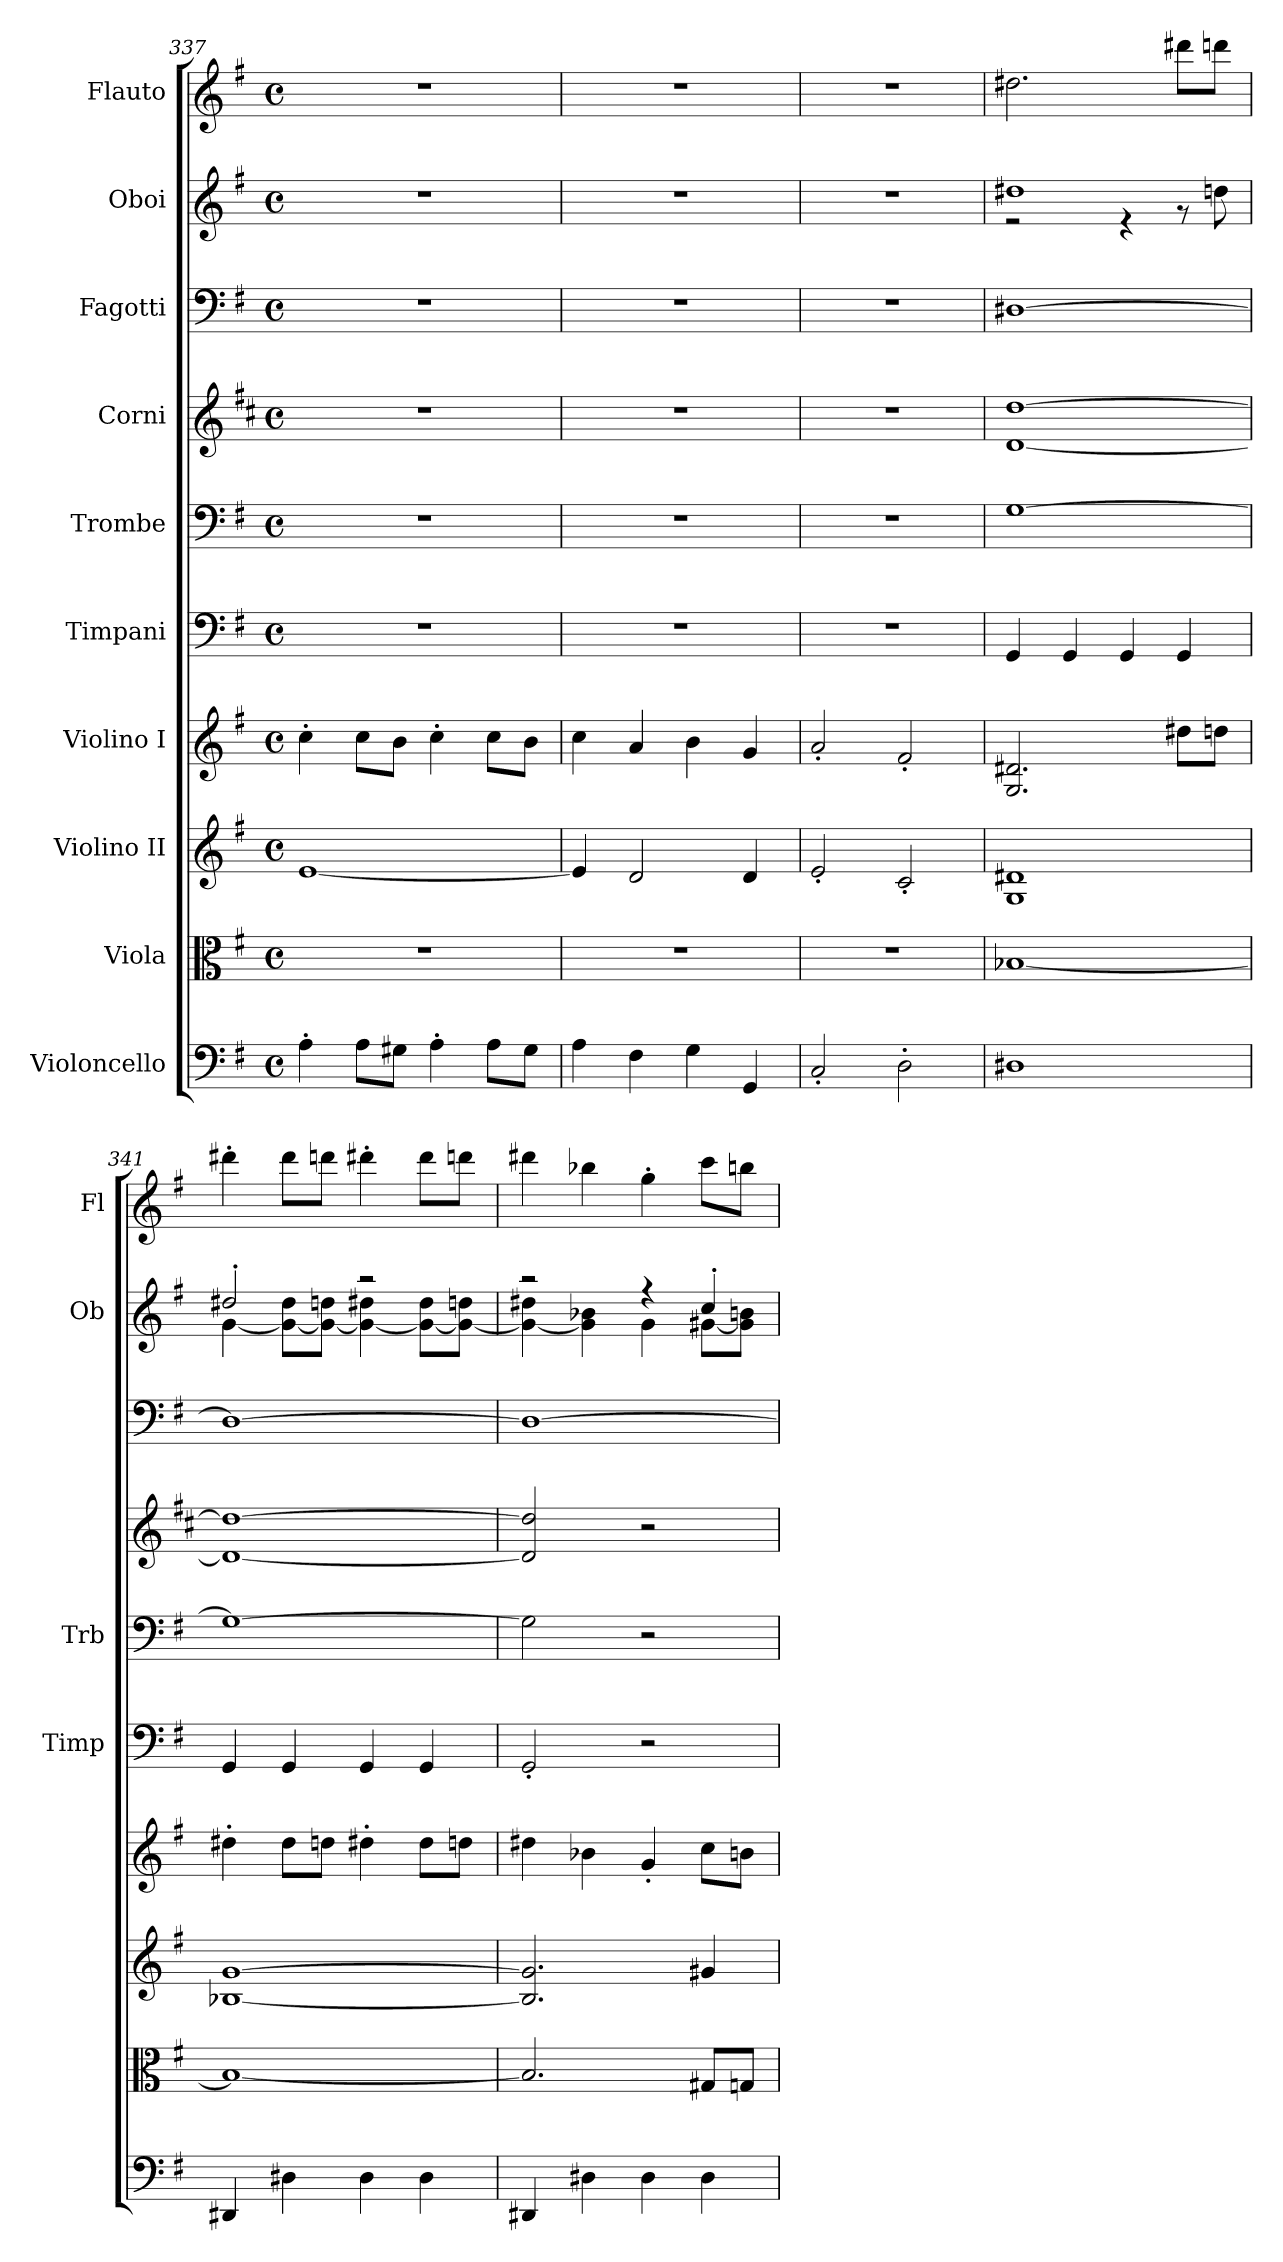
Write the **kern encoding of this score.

**kern	**kern	**kern	**kern	**kern	**kern	**kern	**kern	**kern	**kern
*part10	*part9	*part8	*part7	*part6	*part5	*part4	*part3	*part2	*part1
*staff10	*staff9	*staff8	*staff7	*staff6	*staff5	*staff4	*staff3	*staff2	*staff1
*I"Violoncello	*I"Viola	*I"Violino II	*I"Violino I	*I"Timpani	*I"Trombe	*I"Corni	*I"Fagotti	*I"Oboi	*I"Flauto
*	*	*	*	*I'Timp	*I'Trb	*	*	*I'Ob	*I'Fl
*clefF4	*clefC3	*clefG2	*clefG2	*clefF4	*clefF4	*clefG2	*clefF4	*clefG2	*clefG2
*	*	*	*	*	*	*ITrd4c7	*	*	*
*k[f#]	*k[f#]	*k[f#]	*k[f#]	*k[f#]	*k[f#]	*k[f#]	*k[f#]	*k[f#]	*k[f#]
*M4/4	*M4/4	*M4/4	*M4/4	*M4/4	*M4/4	*M4/4	*M4/4	*M4/4	*M4/4
*met(c)	*met(c)	*met(c)	*met(c)	*met(c)	*met(c)	*met(c)	*met(c)	*met(c)	*met(c)
=337	=337	=337	=337	=337	=337	=337	=337	=337	=337
4A'\	1r	[1e	4cc'\	1r	1r	1r	1r	1r	1r
8A\L	.	.	8cc\L	.	.	.	.	.	.
8G#X\J	.	.	8b\J	.	.	.	.	.	.
4A'\	.	.	4cc'\	.	.	.	.	.	.
8A\L	.	.	8cc\L	.	.	.	.	.	.
8G#\J	.	.	8b\J	.	.	.	.	.	.
=338	=338	=338	=338	=338	=338	=338	=338	=338	=338
4A\	1r	4e/]	4cc\	1r	1r	1r	1r	1r	1r
4F#\	.	2d/	4a/	.	.	.	.	.	.
4G\	.	.	4b\	.	.	.	.	.	.
4GG/	.	4d/	4g/	.	.	.	.	.	.
=339	=339	=339	=339	=339	=339	=339	=339	=339	=339
2C'/	1r	2e'/	2a'/	1r	1r	1r	1r	1r	1r
2D'\	.	2c'/	2f#'/	.	.	.	.	.	.
!!LO:PB:g=z
=340	=340	=340	=340	=340	=340	=340	=340	=340	=340
*	*	*	*	*	*	*	*	*^	*
1D#X	[1B-X	1G 1d#X	2.G/ 2.d#X/	4GG/	[1G	[1G [1g	[1D#X	1dd#X	2r	2.dd#X\
.	.	.	.	4GG/	.	.	.	.	.	.
.	.	.	.	4GG/	.	.	.	.	4r	.
.	.	.	8dd#X\L	4GG/	.	.	.	.	8r	8ddd#X\L
.	.	.	8ddn\J	.	.	.	.	.	8ddn\	8dddn\J
=341	=341	=341	=341	=341	=341	=341	=341	=341	=341	=341
4DD#X/	1B-_	[1B-X [1g	4dd#X'\	4GG/	1G_	1G_ 1g_	1D#_	2dd#X'/	[4g\	4ddd#X'\
4D#X\	.	.	8dd#\L	4GG/	.	.	.	.	8g\_ 8dd#\L	8ddd#\L
.	.	.	8ddn\J	.	.	.	.	.	8g\_ 8ddn\J	8dddn\J
4D#\	.	.	4dd#X'\	4GG/	.	.	.	2r	4g\_ 4dd#X\	4ddd#X'\
4D#\	.	.	8dd#\L	4GG/	.	.	.	.	8g\_ 8dd#\L	8ddd#\L
.	.	.	8ddn\J	.	.	.	.	.	8g\_ 8ddn\J	8dddn\J
=342	=342	=342	=342	=342	=342	=342	=342	=342	=342	=342
4DD#X/	2.B-/]	2.B-/] 2.g/]	4dd#X\	2GG'/	2G\]	2G/] 2g/]	1D#_	2r	4g\_ 4dd#X\	4ddd#X\
4D#X\	.	.	4b-X\	.	.	.	.	.	4g\] 4b-X\	4bb-X\
4D#\	.	.	4g'/	2r	2r	2r	.	4r	4g\	4gg'\
4D#\	8G#X/L	4g#X/	8cc\L	.	.	.	.	4cc'/	[8g#X\L	8ccc\L
.	8Gn/J	.	8bn\J	.	.	.	.	.	8g#\] 8bn\J	8bbn\J
*	*	*	*	*	*	*	*	*v	*v	*
=	=	=	=	=	=	=	=	=	=
*-	*-	*-	*-	*-	*-	*-	*-	*-	*-
